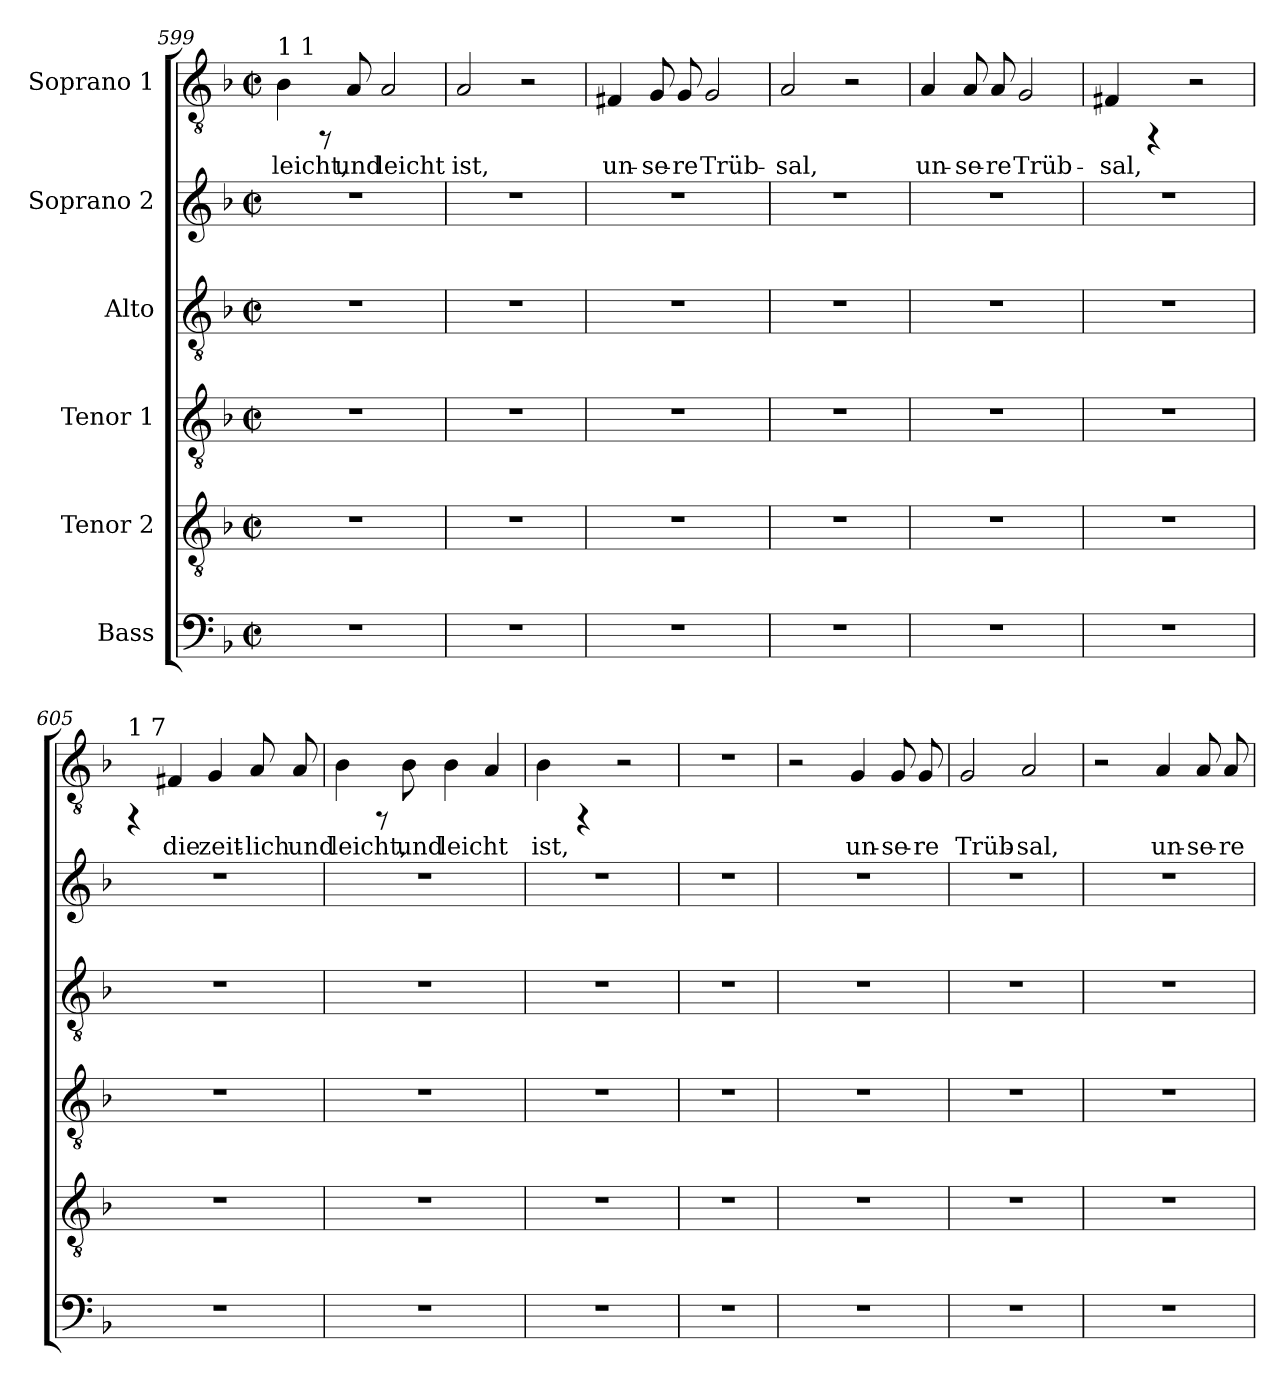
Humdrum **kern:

**kern	**kern	**kern	**kern	**kern	**kern	**text
*part6	*part5	*part4	*part3	*part2	*part1	*part1
*staff6	*staff5	*staff4	*staff3	*staff2	*staff1	*staff1
*I"Bass	*I"Tenor 2	*I"Tenor 1	*I"Alto	*I"Soprano 2	*I"Soprano 1	*
!!LO:PB:g=z
*clefF4	*clefGv2	*clefGv2	*clefGv2	*clefG2	*clefGv2	*
*k[b-]	*k[b-]	*k[b-]	*k[b-]	*k[b-]	*k[b-]	*
*F:	*F:	*F:	*F:	*F:	*F:	*
*M2/2	*M2/2	*M2/2	*M2/2	*M2/2	*M2/2	*
*met(c|)	*met(c|)	*met(c|)	*met(c|)	*met(c|)	*met(c|)	*
=599	=599	=599	=599	=599	=599	=599
!	!	!	!	!	!LO:TX:a:t=1 1	!
!	!	!	!	!	!	!LO:LY:b:cj
1r	1r	1r	1r	1r	4B-\	leicht,
.	.	.	.	.	8rFF	.
!	!	!	!	!	!	!LO:LY:b:cj
.	.	.	.	.	8A/	und
!	!	!	!	!	!	!LO:LY:b:cj
.	.	.	.	.	2A/	leicht
=600	=600	=600	=600	=600	=600	=600
!	!	!	!	!	!	!LO:LY:b:cj
1r	1r	1r	1r	1r	2A/	ist,
.	.	.	.	.	2r	.
=601	=601	=601	=601	=601	=601	=601
!	!	!	!	!	!	!LO:LY:b:cj
1r	1r	1r	1r	1r	4F#X/	un-
!	!	!	!	!	!	!LO:LY:b:cj
.	.	.	.	.	8G/	-se-
!	!	!	!	!	!	!LO:LY:b:cj
.	.	.	.	.	8G/	-re
!	!	!	!	!	!	!LO:LY:b:cj
.	.	.	.	.	2G/	Trüb-
=602	=602	=602	=602	=602	=602	=602
!	!	!	!	!	!	!LO:LY:b:cj
1r	1r	1r	1r	1r	2A/	-sal,
.	.	.	.	.	2r	.
=603	=603	=603	=603	=603	=603	=603
!	!	!	!	!	!	!LO:LY:b:cj
1r	1r	1r	1r	1r	4A/	un-
!	!	!	!	!	!	!LO:LY:b:cj
.	.	.	.	.	8A/	-se-
!	!	!	!	!	!	!LO:LY:b:cj
.	.	.	.	.	8A/	-re
!	!	!	!	!	!	!LO:LY:b:cj
.	.	.	.	.	2G/	Trüb-
=604	=604	=604	=604	=604	=604	=604
!	!	!	!	!	!	!LO:LY:b:cj
1r	1r	1r	1r	1r	4F#X/	-sal,
.	.	.	.	.	4rFF	.
.	.	.	.	.	2r	.
!!LO:LB:g=z
=605	=605	=605	=605	=605	=605	=605
!	!	!	!	!	!LO:TX:a:t=1 7	!
1r	1r	1r	1r	1r	4rFF	.
!	!	!	!	!	!	!LO:LY:b:cj
.	.	.	.	.	4F#X/	die
!	!	!	!	!	!	!LO:LY:b:cj
.	.	.	.	.	4G/	zeit-
!	!	!	!	!	!	!LO:LY:b:cj
.	.	.	.	.	8A/	-lich
!	!	!	!	!	!	!LO:LY:b:cj
.	.	.	.	.	8A/	und
=606	=606	=606	=606	=606	=606	=606
!	!	!	!	!	!	!LO:LY:b:cj
1r	1r	1r	1r	1r	4B-\	leicht,
.	.	.	.	.	8rFF	.
!	!	!	!	!	!	!LO:LY:b:cj
.	.	.	.	.	8B-\	und
!	!	!	!	!	!	!LO:LY:b:cj
.	.	.	.	.	4B-\	leicht
!	!	!	!	!	!	!LO:LY:b:cj
.	.	.	.	.	4A/	.
=607	=607	=607	=607	=607	=607	=607
!	!	!	!	!	!	!LO:LY:b:cj
1r	1r	1r	1r	1r	4B-\	ist,
.	.	.	.	.	4rFF	.
.	.	.	.	.	2r	.
=608	=608	=608	=608	=608	=608	=608
1r	1r	1r	1r	1r	1r	.
=609	=609	=609	=609	=609	=609	=609
1r	1r	1r	1r	1r	2r	.
!	!	!	!	!	!	!LO:LY:b:cj
.	.	.	.	.	4G/	un-
!	!	!	!	!	!	!LO:LY:b:cj
.	.	.	.	.	8G/	-se-
!	!	!	!	!	!	!LO:LY:b:cj
.	.	.	.	.	8G/	-re
=610	=610	=610	=610	=610	=610	=610
!	!	!	!	!	!	!LO:LY:b:cj
1r	1r	1r	1r	1r	2G/	Trüb-
!	!	!	!	!	!	!LO:LY:b:cj
.	.	.	.	.	2A/	-sal,
!!LO:LB:g=z
=611	=611	=611	=611	=611	=611	=611
1r	1r	1r	1r	1r	2r	.
!	!	!	!	!	!	!LO:LY:b:cj
.	.	.	.	.	4A/	un-
!	!	!	!	!	!	!LO:LY:b:cj
.	.	.	.	.	8A/	-se-
!	!	!	!	!	!	!LO:LY:b:cj
.	.	.	.	.	8A/	-re
=	=	=	=	=	=	=
*-	*-	*-	*-	*-	*-	*-
